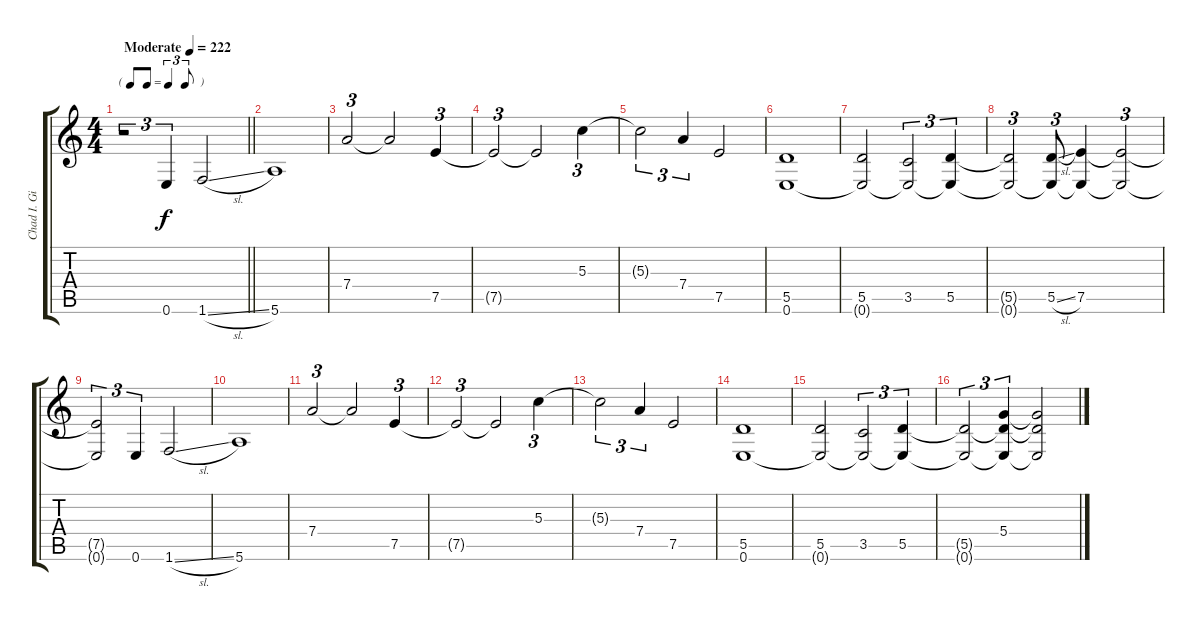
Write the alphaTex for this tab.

\track ("Chad I. Ginsburg" "Chad I. Gi") {instrument acousticguitarsteel}
\staff {score tabs}
\tuning (E4 B3 G3 D3 A2 E2) {hide}
\ts (4 4)
\tf triplet8th
\tempo (222 "Moderate")
\clef g2
\barLineRight lightlight
\ks c
r.2{tu (3 2) dy f instrument acousticguitarsteel} 0.6.4{tu (3 2)} 1.6{sl}.2 |
\section ("" "")
5.6.1 |
7.4.2{tu (3 2)} 7.4{t}.2 7.5.4{tu (3 2)} |
7.5{t}.2{tu (3 2)} 7.5{t}.2 5.3.4{tu (3 2)} |
5.3{t}.2{tu (3 2)} 7.4.4{tu (3 2)} 7.5.2 |
(5.5 0.6).1 |
(5.5 0.6{t}).2 (3.5 0.6{t}).2{tu (3 2)} (5.5 0.6{t}).4{tu (3 2)} |
(5.5{t} 0.6{t}).2{tu (3 2)} (5.5{sl} 0.6{t}).8{tu (3 2)} (7.5 0.6{t}).4 (7.5{t} 0.6{t}).2{tu (3 2)} |
(7.5{t} 0.6{t}).2{tu (3 2)} 0.6.4{tu (3 2)} 1.6{sl}.2 |
5.6.1 |
7.4.2{tu (3 2)} 7.4{t}.2 7.5.4{tu (3 2)} |
7.5{t}.2{tu (3 2)} 7.5{t}.2 5.3.4{tu (3 2)} |
5.3{t}.2{tu (3 2)} 7.4.4{tu (3 2)} 7.5.2 |
(5.5 0.6).1 |
(5.5 0.6{t}).2 (3.5 0.6{t}).2{tu (3 2)} (5.5 0.6{t}).4{tu (3 2)} |
(5.5{t} 0.6{t}).2{tu (3 2)} (5.4 5.5{t} 0.6{t}).4{tu (3 2)} (5.4{t} 5.5{t} 0.6{t}).2
